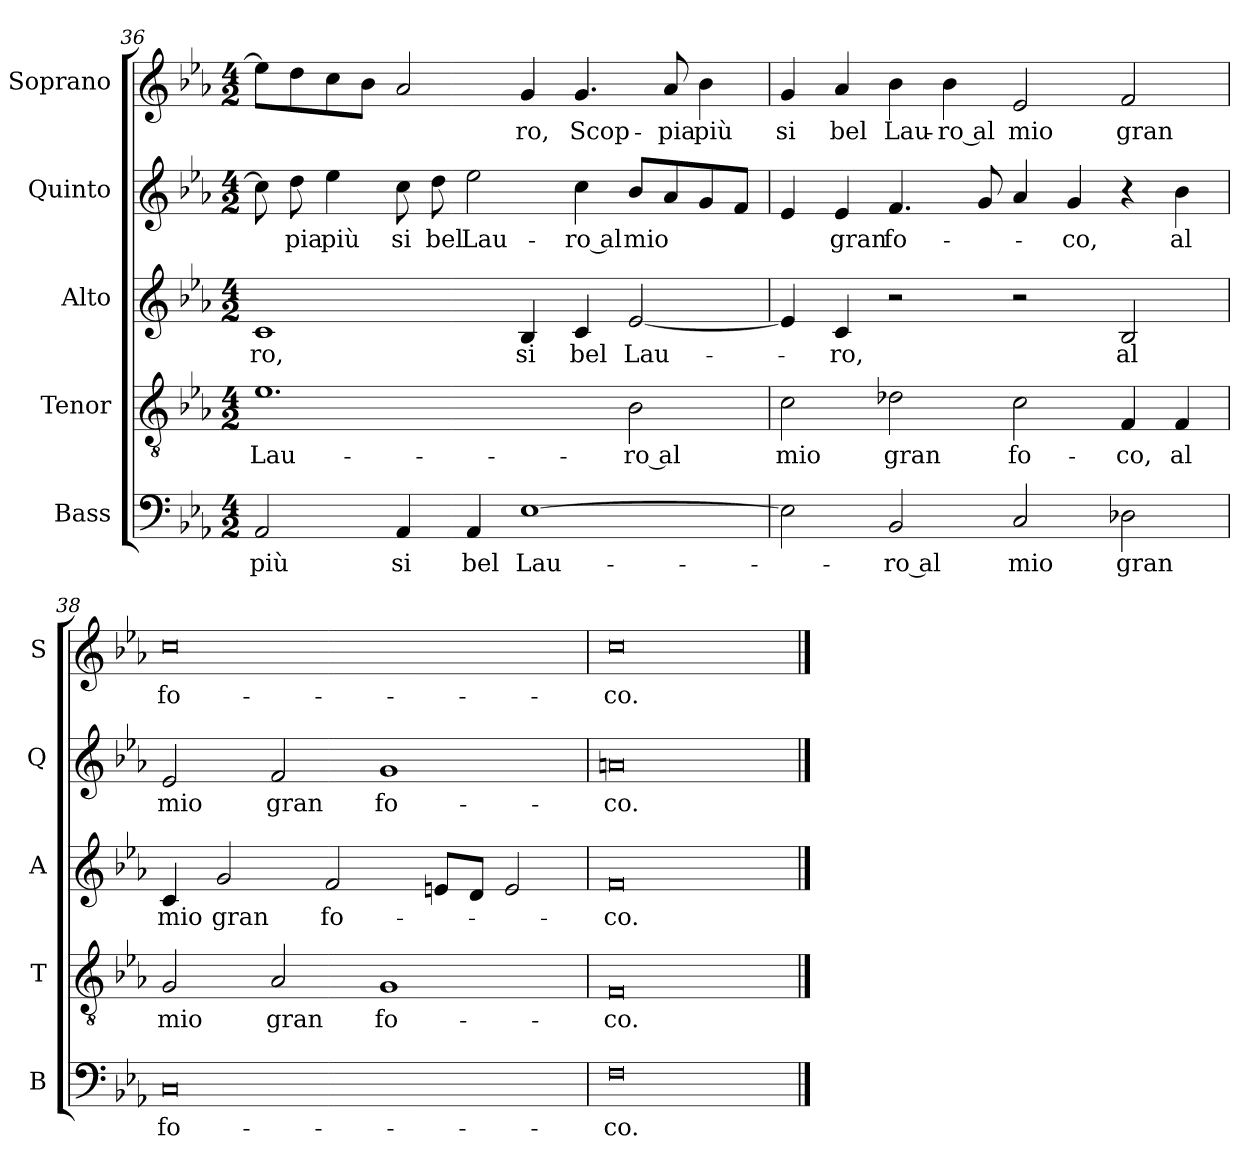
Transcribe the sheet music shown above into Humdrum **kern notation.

**kern	**text	**kern	**text	**kern	**text	**kern	**text	**kern	**text
*part5	*part5	*part4	*part4	*part3	*part3	*part2	*part2	*part1	*part1
*staff5	*staff5	*staff4	*staff4	*staff3	*staff3	*staff2	*staff2	*staff1	*staff1
*I"Bass	*	*I"Tenor	*	*I"Alto	*	*I"Quinto	*	*I"Soprano	*
*I'B	*	*I'T	*	*I'A	*	*I'Q	*	*I'S	*
*clefF4	*	*clefGv2	*	*clefG2	*	*clefG2	*	*clefG2	*
*k[b-e-a-]	*	*k[b-e-a-]	*	*k[b-e-a-]	*	*k[b-e-a-]	*	*k[b-e-a-]	*
*E-:	*	*E-:	*	*E-:	*	*E-:	*	*E-:	*
*M4/2	*	*M4/2	*	*M4/2	*	*M4/2	*	*M4/2	*
=36	=36	=36	=36	=36	=36	=36	=36	=36	=36
!	!LO:LY:b	!	!LO:LY:b	!	!LO:LY:b	!	!	!	!
2AA-/	più	1.e-	Lau-	1c	-ro,	8cc\]	.	8ee-\L]	.
!	!	!	!	!	!	!	!LO:LY:b	!	!
.	.	.	.	.	.	8dd\	-pia	8dd\	.
!	!	!	!	!	!	!	!LO:LY:b	!	!
.	.	.	.	.	.	4ee-\	più	8cc\	.
.	.	.	.	.	.	.	.	8b-\J	.
!	!LO:LY:b	!	!	!	!	!	!LO:LY:b	!	!
4AA-/	si	.	.	.	.	8cc\	si	2a-/	.
!	!	!	!	!	!	!	!LO:LY:b	!	!
.	.	.	.	.	.	8dd\	bel	.	.
!	!LO:LY:b	!	!	!	!	!	!LO:LY:b	!	!
4AA-/	bel	.	.	.	.	2ee-\	Lau-	.	.
!	!LO:LY:b	!	!	!	!LO:LY:b	!	!	!	!LO:LY:b
[1E-	Lau-	.	.	4B-/	si	.	.	4g/	-ro,
!	!	!	!	!	!LO:LY:b	!	!LO:LY:b	!	!LO:LY:b
.	.	.	.	4c/	bel	4cc\	-ro al	4.g/	Scop-
!	!	!	!LO:LY:b	!	!LO:LY:b	!	!LO:LY:b	!	!
.	.	2B-\	-ro al	[2e-/	Lau-	8b-/L	mio	.	.
!	!	!	!	!	!	!	!	!	!LO:LY:b
.	.	.	.	.	.	8a-/	.	8a-/	-pia
!	!	!	!	!	!	!	!	!	!LO:LY:b
.	.	.	.	.	.	8g/	.	4b-\	più
.	.	.	.	.	.	8f/J	.	.	.
!!LO:LB:g=z
=37	=37	=37	=37	=37	=37	=37	=37	=37	=37
!	!	!	!LO:LY:b	!	!	!	!	!	!LO:LY:b
2E-\]	.	2c\	mio	4e-/]	.	4e-/	.	4g/	si
!	!	!	!	!	!LO:LY:b	!	!LO:LY:b	!	!LO:LY:b
.	.	.	.	4c/	-ro,	4e-/	gran	4a-/	bel
!	!LO:LY:b	!	!LO:LY:b	!	!	!	!LO:LY:b	!	!LO:LY:b
2BB-/	-ro al	2d-X\	gran	2r	.	4.f/	fo-	4b-\	Lau-
!	!	!	!	!	!	!	!	!	!LO:LY:b
.	.	.	.	.	.	.	.	4b-\	-ro al
.	.	.	.	.	.	8g/	.	.	.
!	!LO:LY:b	!	!LO:LY:b	!	!	!	!	!	!LO:LY:b
2C/	mio	2c\	fo-	2r	.	4a-/	.	2e-/	mio
!	!	!	!	!	!	!	!LO:LY:b	!	!
.	.	.	.	.	.	4g/	-co,	.	.
!	!LO:LY:b	!	!LO:LY:b	!	!LO:LY:b	!	!	!	!LO:LY:b
2D-X\	gran	4F/	-co,	2B-/	al	4r	.	2f/	gran
!	!	!	!LO:LY:b	!	!	!	!LO:LY:b	!	!
.	.	4F/	al	.	.	4b-\	al	.	.
=38	=38	=38	=38	=38	=38	=38	=38	=38	=38
!	!LO:LY:b	!	!LO:LY:b	!	!LO:LY:b	!	!LO:LY:b	!	!LO:LY:b
0C	fo-	2G/	mio	4c/	mio	2e-/	mio	0cc	fo-
!	!	!	!	!	!LO:LY:b	!	!	!	!
.	.	.	.	2g/	gran	.	.	.	.
!	!	!	!LO:LY:b	!	!	!	!LO:LY:b	!	!
.	.	2A-/	gran	.	.	2f/	gran	.	.
!	!	!	!	!	!LO:LY:b	!	!	!	!
.	.	.	.	2f/	fo-	.	.	.	.
!	!	!	!LO:LY:b	!	!	!	!LO:LY:b	!	!
.	.	1G	fo-	.	.	1g	fo-	.	.
.	.	.	.	8en/L	.	.	.	.	.
.	.	.	.	8d/J	.	.	.	.	.
.	.	.	.	2e/	.	.	.	.	.
=39	=39	=39	=39	=39	=39	=39	=39	=39	=39
!	!LO:LY:b	!	!LO:LY:b	!	!LO:LY:b	!	!LO:LY:b	!	!LO:LY:b
0F	-co.	0F	-co.	0f	-co.	0an	-co.	0cc	-co.
==	==	==	==	==	==	==	==	==	==
*-	*-	*-	*-	*-	*-	*-	*-	*-	*-
